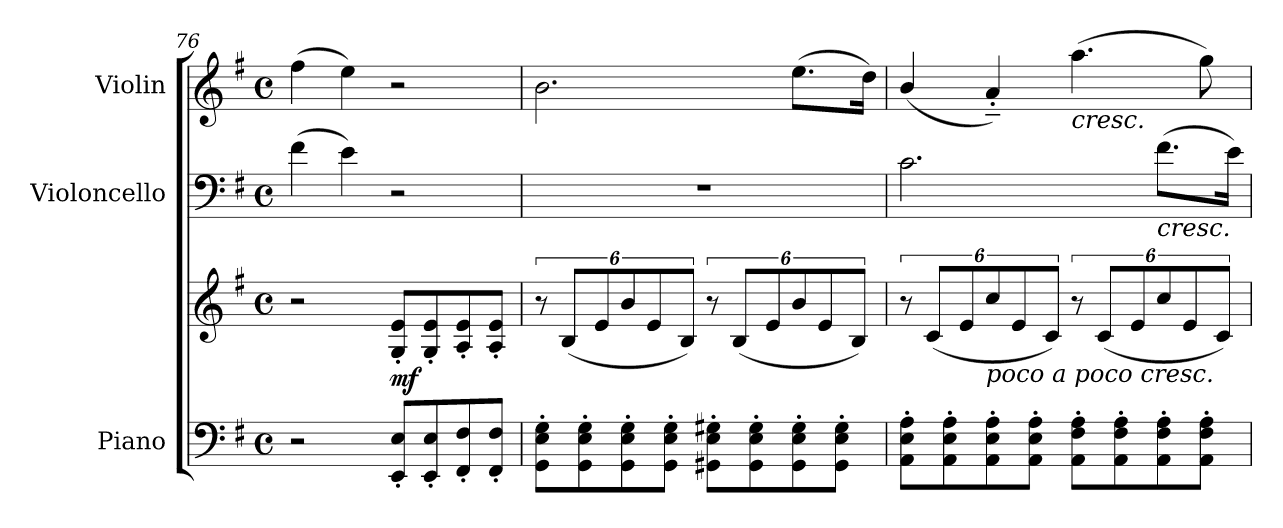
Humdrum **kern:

**kern	**kern	**dynam	**kern	**kern
*part3	*part3	*part3	*part2	*part1
*staff4	*staff3	*staff3/4	*staff2	*staff1
*I"Piano	*	*	*I"Violoncello	*I"Violin
*I'Pno.	*	*	*I'Vc.	*I'Vln.
*clefF4	*clefG2	*	*clefF4	*clefG2
*k[f#]	*k[f#]	*	*k[f#]	*k[f#]
*M4/4	*M4/4	*	*M4/4	*M4/4
*met(c)	*met(c)	*	*met(c)	*met(c)
=76	=76	=76	=76	=76
2r	2r	.	(4f#\	(4ff#\
.	.	.	4e\)	4ee\)
!	!	!LO:DY:b	!	!
8EE/' 8E/'L	8G/' 8e/'L	mf	2r	2r
8EE/' 8E/'	8G/' 8e/'	.	.	.
8FF#/' 8F#/'	8A/' 8e/'	.	.	.
8FF#/' 8F#/'J	8A/' 8e/'J	.	.	.
=77	=77	=77	=77	=77
8GG\' 8E\' 8G\'L	12r	.	1r	2.b\
.	(12B/L	.	.	.
8GG\' 8E\' 8G\'	.	.	.	.
.	12e/	.	.	.
8GG\' 8E\' 8G\'	12b/	.	.	.
.	12e/	.	.	.
8GG\' 8E\' 8G\'J	.	.	.	.
.	12B/J)	.	.	.
8GG#X\' 8E\' 8G#X\'L	12r	.	.	.
.	(12B/L	.	.	.
8GG#\' 8E\' 8G#\'	.	.	.	.
.	12e/	.	.	.
8GG#\' 8E\' 8G#\'	12b/	.	.	(8.ee\L
.	12e/	.	.	.
8GG#\' 8E\' 8G#\'J	.	.	.	.
.	12B/J)	.	.	.
.	.	.	.	16dd\Jk)
=78	=78	=78	=78	=78
8AA\' 8E\' 8A\'L	12r	.	2.c\	(4b/
.	(12c/L	.	.	.
8AA\' 8E\' 8A\'	.	.	.	.
.	12e/	.	.	.
!	!LO:TX:b:i:t=poco a poco cresc.	!	!	!
8AA\' 8E\' 8A\'	12cc/	.	.	4a'~/)
.	12e/	.	.	.
8AA\' 8E\' 8A\'J	.	.	.	.
.	12c/J)	.	.	.
!	!	!	!	!LO:TX:b:i:t=cresc.
8AA\' 8F#\' 8A\'L	12r	.	.	(4.aa\
.	(12c/L	.	.	.
8AA\' 8F#\' 8A\'	.	.	.	.
.	12e/	.	.	.
!	!	!	!LO:TX:b:i:t=cresc.	!
8AA\' 8F#\' 8A\'	12cc/	.	(8.f#\L	.
.	12e/	.	.	.
8AA\' 8F#\' 8A\'J	.	.	.	8gg\)
.	12c/J)	.	.	.
.	.	.	16e\Jk)	.
=	=	=	=	=
*-	*-	*-	*-	*-
